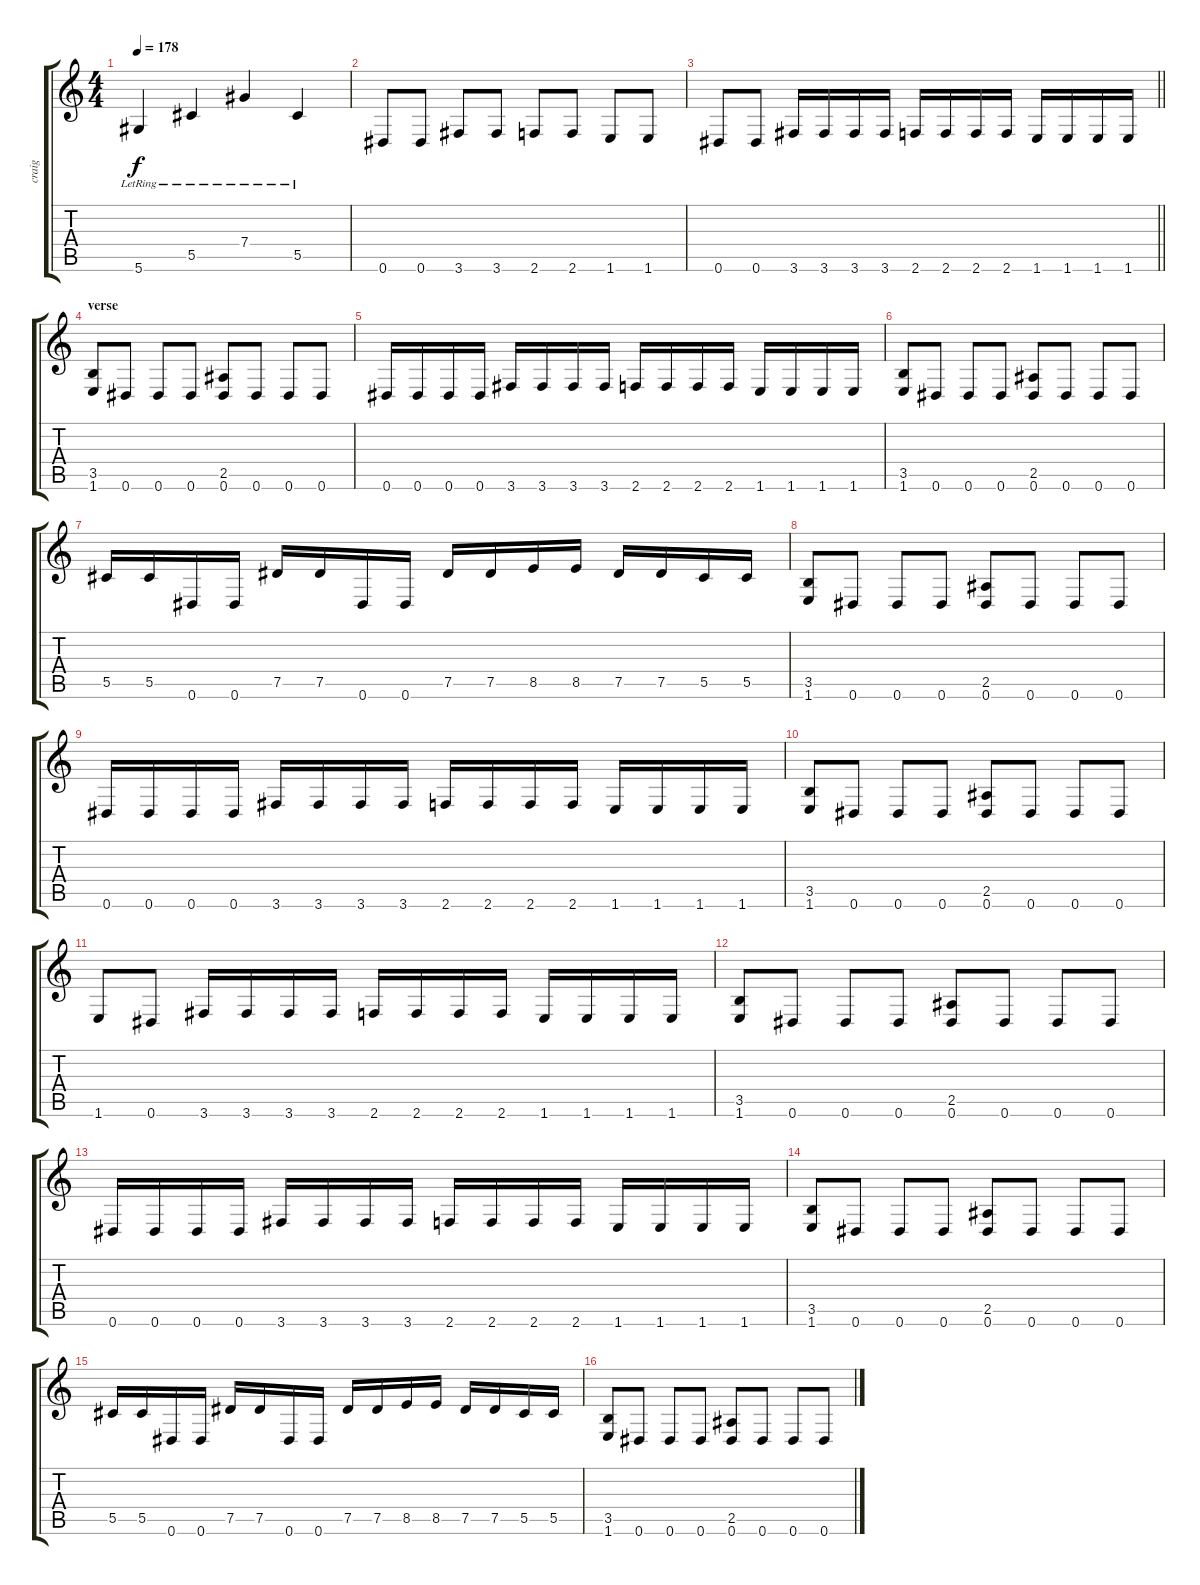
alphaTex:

\track ("craig" "craig") {instrument slapbass2}
\staff {score tabs}
\tuning (Eb4 Bb3 Gb3 Db3 Ab2 Eb2) {hide}
\ts (4 4)
\tempo 178
\clef g2
\ks c
5.6{lr}.4{dy f} 5.5{lr}.4 7.4{lr}.4 5.5{lr}.4 |
0.6.8 0.6.8 3.6.8 3.6.8 2.6.8 2.6.8 1.6.8 1.6.8 |
\barLineRight lightlight
0.6.8 0.6.8 3.6.16 3.6.16 3.6.16 3.6.16 2.6.16 2.6.16 2.6.16 2.6.16 1.6.16 1.6.16 1.6.16 1.6.16 |
\section ("" "verse")
(3.5 1.6).8 0.6.8 0.6.8 0.6.8 (2.5 0.6).8 0.6.8 0.6.8 0.6.8 |
0.6.16 0.6.16 0.6.16 0.6.16 3.6.16 3.6.16 3.6.16 3.6.16 2.6.16 2.6.16 2.6.16 2.6.16 1.6.16 1.6.16 1.6.16 1.6.16 |
(3.5 1.6).8 0.6.8 0.6.8 0.6.8 (2.5 0.6).8 0.6.8 0.6.8 0.6.8 |
5.5.16 5.5.16 0.6.16 0.6.16 7.5.16 7.5.16 0.6.16 0.6.16 7.5.16 7.5.16 8.5.16 8.5.16 7.5.16 7.5.16 5.5.16 5.5.16 |
(3.5 1.6).8 0.6.8 0.6.8 0.6.8 (2.5 0.6).8 0.6.8 0.6.8 0.6.8 |
0.6.16 0.6.16 0.6.16 0.6.16 3.6.16 3.6.16 3.6.16 3.6.16 2.6.16 2.6.16 2.6.16 2.6.16 1.6.16 1.6.16 1.6.16 1.6.16 |
(3.5 1.6).8 0.6.8 0.6.8 0.6.8 (2.5 0.6).8 0.6.8 0.6.8 0.6.8 |
1.6.8 0.6.8 3.6.16 3.6.16 3.6.16 3.6.16 2.6.16 2.6.16 2.6.16 2.6.16 1.6.16 1.6.16 1.6.16 1.6.16 |
(3.5 1.6).8 0.6.8 0.6.8 0.6.8 (2.5 0.6).8 0.6.8 0.6.8 0.6.8 |
0.6.16 0.6.16 0.6.16 0.6.16 3.6.16 3.6.16 3.6.16 3.6.16 2.6.16 2.6.16 2.6.16 2.6.16 1.6.16 1.6.16 1.6.16 1.6.16 |
(3.5 1.6).8 0.6.8 0.6.8 0.6.8 (2.5 0.6).8 0.6.8 0.6.8 0.6.8 |
5.5.16 5.5.16 0.6.16 0.6.16 7.5.16 7.5.16 0.6.16 0.6.16 7.5.16 7.5.16 8.5.16 8.5.16 7.5.16 7.5.16 5.5.16 5.5.16 |
(3.5 1.6).8 0.6.8 0.6.8 0.6.8 (2.5 0.6).8 0.6.8 0.6.8 0.6.8
